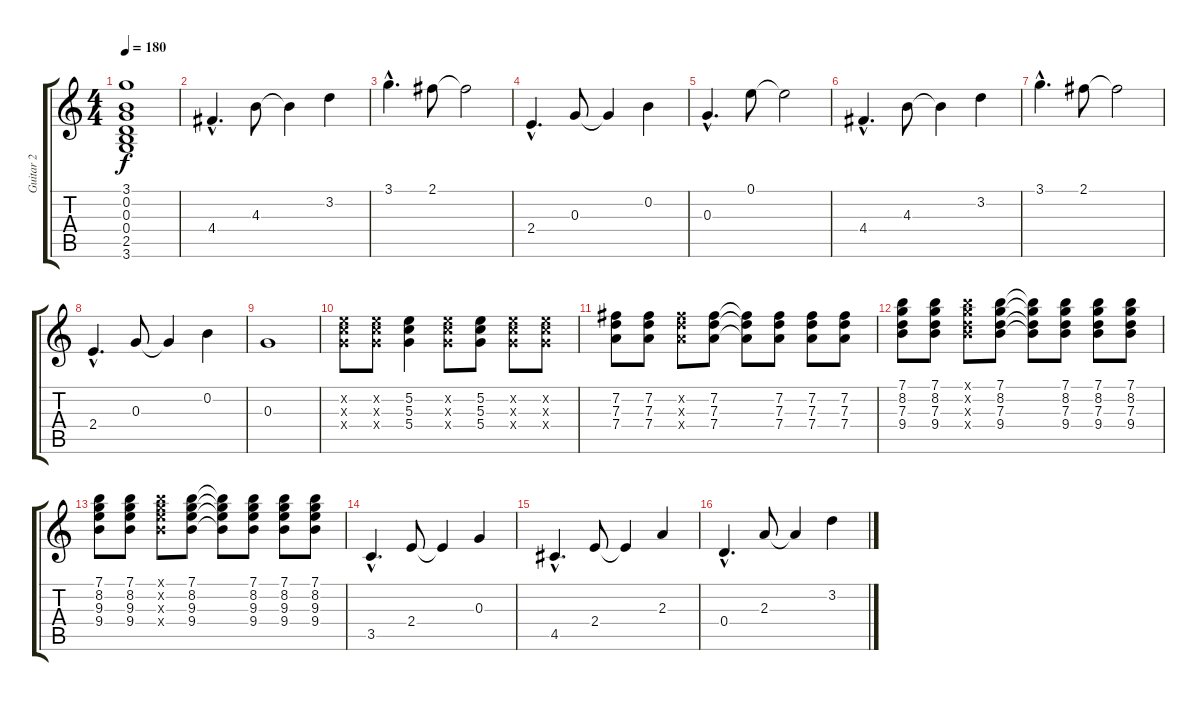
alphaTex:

\track ("Guitar 2" "Guitar 2") {instrument acousticguitarsteel}
\staff {score tabs}
\tuning (E4 B3 G3 D3 A2 E2) {hide}
\ts (4 4)
\tempo 180
\clef g2
\ks c
(3.1{t} 0.2{t} 0.3{t} 0.4{t} 2.5{t} 3.6{t}).1{dy f} |
4.4{hac}.4{d} 4.3.8 4.3{t}.4 3.2.4 |
3.1{hac}.4{d} 2.1.8 2.1{t}.2 |
2.4{hac}.4{d} 0.3.8 0.3{t}.4 0.2.4 |
0.3{hac}.4{d} 0.1.8 0.1{t}.2 |
4.4{hac}.4{d} 4.3.8 4.3{t}.4 3.2.4 |
3.1{hac}.4{d} 2.1.8 2.1{t}.2 |
2.4{hac}.4{d} 0.3.8 0.3{t}.4 0.2.4 |
0.3.1 |
(5.2{x} 5.3{x} 5.4{x}).8 (5.2{x} 5.3{x} 5.4{x}).8 (5.2 5.3 5.4).4 (5.2{x} 5.3{x} 5.4{x}).8 (5.2 5.3 5.4).8 (5.2{x} 5.3{x} 5.4{x}).8 (5.2{x} 5.3{x} 5.4{x}).8 |
(7.2 7.3 7.4).8 (7.2 7.3 7.4).8 (7.2{x} 7.3{x} 7.4{x}).8 (7.2 7.3 7.4).8 (7.2{t} 7.3{t} 7.4{t}).8 (7.2 7.3 7.4).8 (7.2 7.3 7.4).8 (7.2 7.3 7.4).8 |
(7.1 8.2 7.3 9.4).8 (7.1 8.2 7.3 9.4).8 (7.1{x} 8.2{x} 7.3{x} 9.4{x}).8 (7.1 8.2 7.3 9.4).8 (7.1{t} 8.2{t} 7.3{t} 9.4{t}).8 (7.1 8.2 7.3 9.4).8 (7.1 8.2 7.3 9.4).8 (7.1 8.2 7.3 9.4).8 |
(7.1 8.2 9.3 9.4).8 (7.1 8.2 9.3 9.4).8 (7.1{x} 8.2{x} 9.3{x} 9.4{x}).8 (7.1 8.2 9.3 9.4).8 (7.1{t} 8.2{t} 9.3{t} 9.4{t}).8 (7.1 8.2 9.3 9.4).8 (7.1 8.2 9.3 9.4).8 (7.1 8.2 9.3 9.4).8 |
3.5{hac}.4{d} 2.4.8 2.4{t}.4 0.3.4 |
4.5{hac}.4{d} 2.4.8 2.4{t}.4 2.3.4 |
0.4{hac}.4{d} 2.3.8 2.3{t}.4 3.2.4
